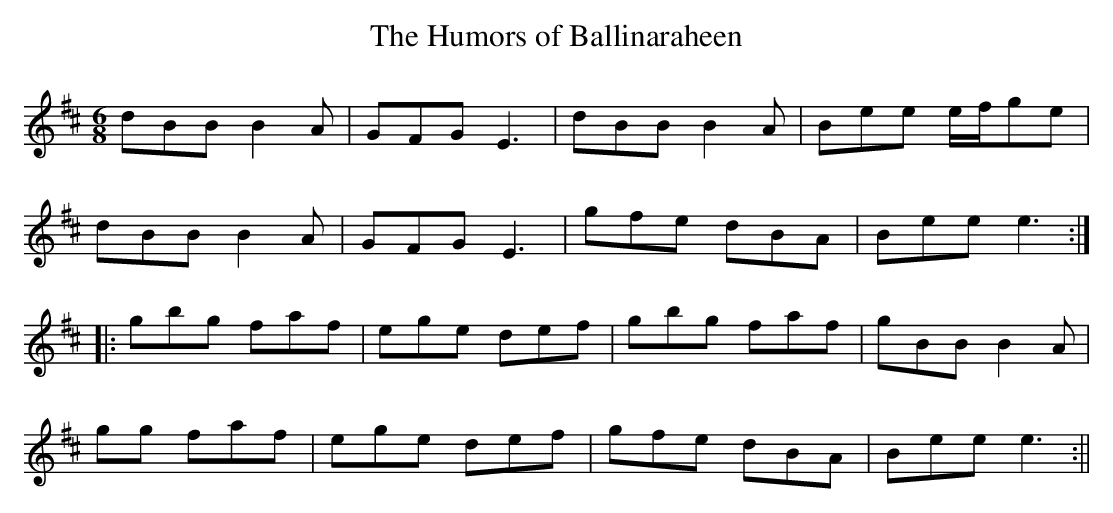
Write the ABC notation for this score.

X:1
T:Humors of Ballinaraheen, The
M:6/8
L:1/8
K:Edor
dBB B2A|GFG E3|dBB B2A|Bee e/f/ge|
dBB B2A|GFG E3|gfe dBA|Bee e3:|
|:gbg faf|ege def|gbg faf|gBB B2A|
gg faf|ege def|gfe dBA|Bee e3:||
